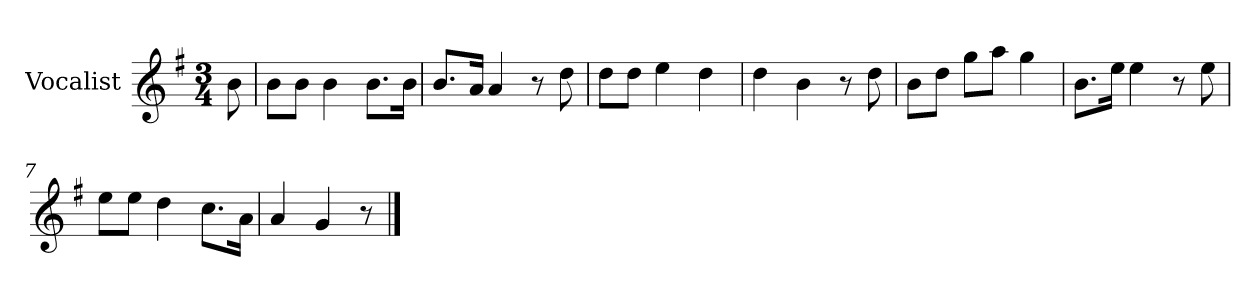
**kern
*part1
*staff1
*I"Vocalist
*k[f#]
*G:
*M3/4
=
8b
=1
8bL
8bJ
4b
8.bL
16bJk
=2
8.bL
16aJk
4a
8r
8dd
=3
8ddL
8ddJ
4ee
4dd
=4
4dd
4b
8r
8dd
=5
8bL
8ddJ
8ggL
8aaJ
4gg
=6
8.bL
16eeJk
4ee
8r
8ee
=7
8eeL
8eeJ
4dd
8.ccL
16aJk
=8
4a
4g
8r
==
*-
